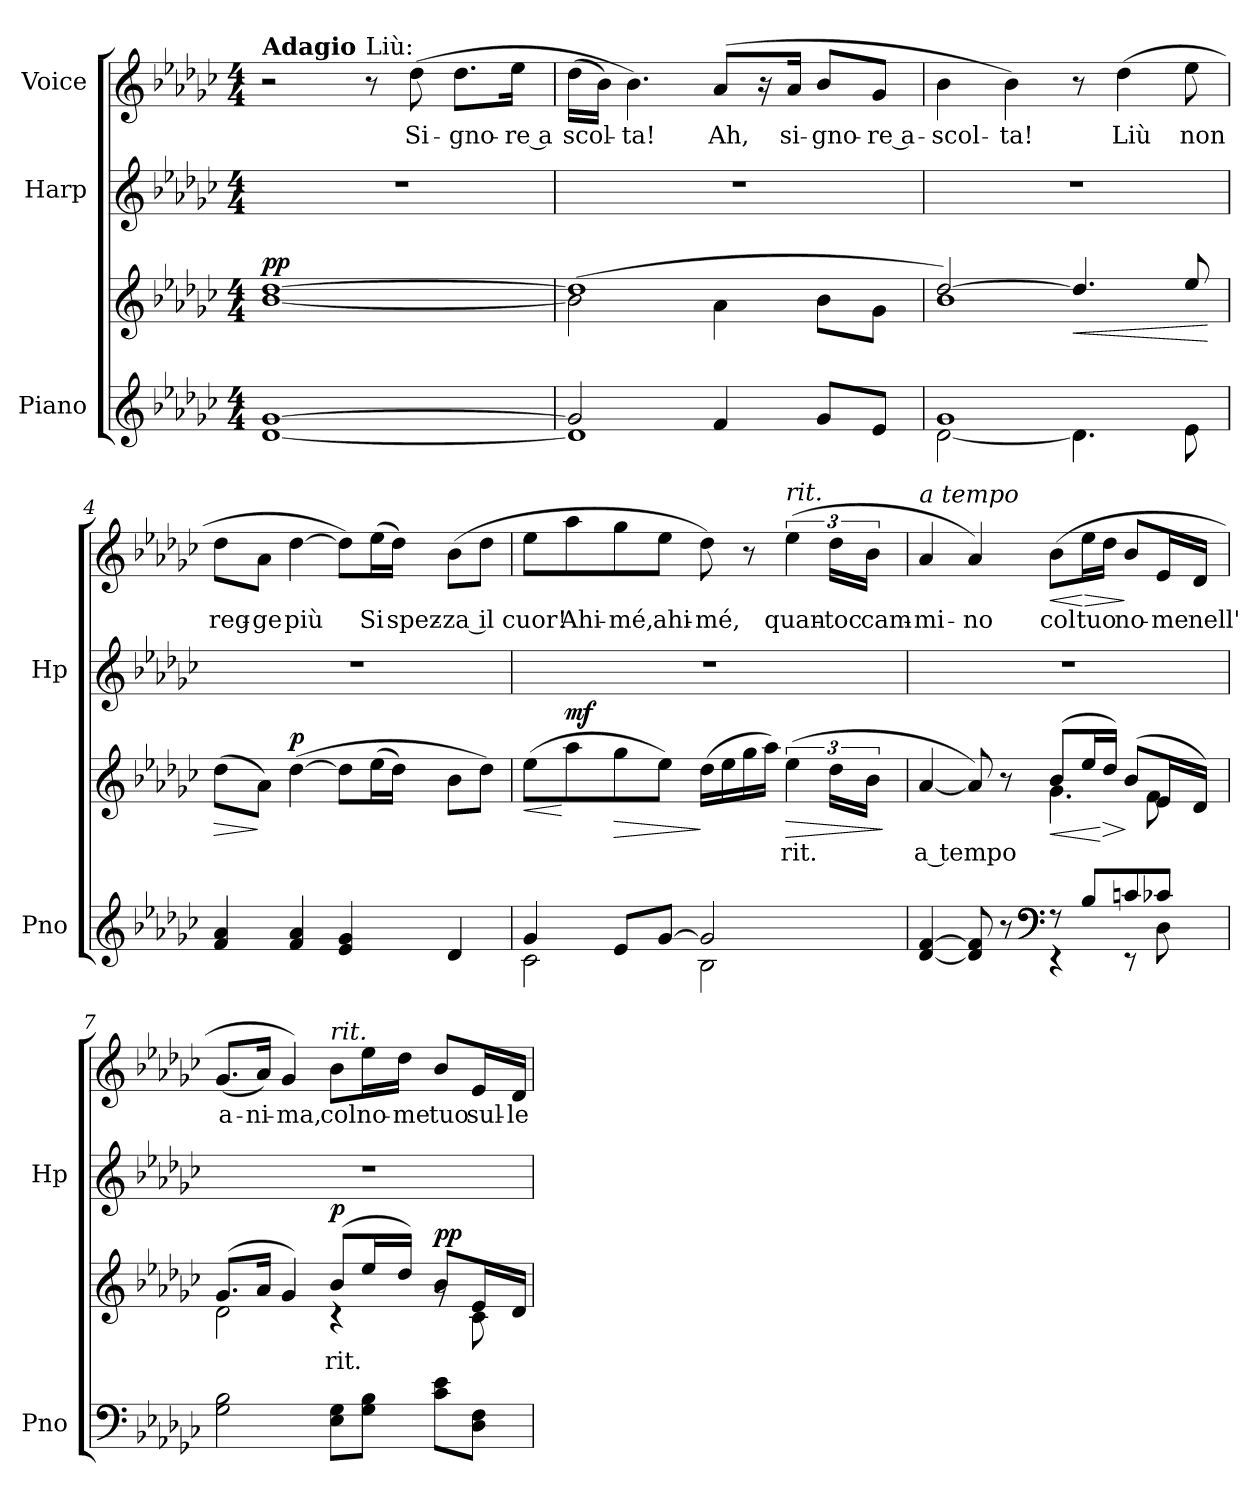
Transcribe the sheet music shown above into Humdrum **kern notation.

**kern	**kern	**text	**dynam	**kern	**kern	**text	**dynam
*part3	*part3	*part3	*part3	*part2	*part1	*part1	*part1
*staff4	*staff3	*staff3	*staff3/4	*staff2	*staff1	*staff1	*staff1
*I"Piano	*	*	*	*I"Harp	*I"Voice	*	*
*I'Pno	*	*	*	*I'Hp	*	*	*
*clefG2	*clefG2	*	*	*clefG2	*clefG2	*	*
*k[b-e-a-d-g-c-]	*k[b-e-a-d-g-c-]	*	*	*k[b-e-a-d-g-c-]	*k[b-e-a-d-g-c-]	*	*
*M4/4	*M4/4	*	*	*M4/4	*M4/4	*	*
=1	=1	=1	=1	=1	=1	=1	=1
*^	*	*	*	*	*	*	*
!	!	!	!	!	!	!LO:TX:a:B:t=Adagio	!	!
!	!	!	!	!LO:DY:b	!	!	!	!
[1g-	[1d-	[1b- [1dd-	.	pp	1r	2r	.	.
!	!	!	!	!	!	!LO:TX:a:t=Liù&colon;	!	!
.	.	.	.	.	.	8r	.	.
!	!	!	!	!	!	!	!LO:LY:b	!
.	.	.	.	.	.	(>8dd-\	Si-	.
!	!	!	!	!	!	!	!LO:LY:b	!
.	.	.	.	.	.	8.dd-\L	gno-	.
!	!	!	!	!	!	!	!LO:LY:b	!
.	.	.	.	.	.	16ee-\Jk	re a	.
=2	=2	=2	=2	=2	=2	=2	=2	=2
*	*	*^	*	*	*	*	*	*
!	!	!	!	!	!	!	!	!LO:LY:b	!
2g-/]	1d-]	(>1dd-]	2b-\]	.	.	1r	(>16dd-\LL	scol-	.
.	.	.	.	.	.	.	16b-\JJ)	.	.
!	!	!	!	!	!	!	!	!LO:LY:b	!
.	.	.	.	.	.	.	4.b-\)	ta!	.
!	!	!	!	!	!	!	!	!LO:LY:b	!
4f/	.	.	4a-\	.	.	.	(>8a-/L	Ah,	.
.	.	.	.	.	.	.	16r	.	.
!	!	!	!	!	!	!	!	!LO:LY:b	!
.	.	.	.	.	.	.	16a-/Jk	si-	.
!	!	!	!	!	!	!	!	!LO:LY:b	!
8g-/L	.	.	8b-\L	.	.	.	8b-/L	gno-	.
!	!	!	!	!	!	!	!	!LO:LY:b	!
8e-/J	.	.	8g-\J	.	.	.	8g-/J	re a-	.
!!LO:LB:g=z
=3	=3	=3	=3	=3	=3	=3	=3	=3	=3
!	!	!	!	!	!	!	!	!LO:LY:b	!
1g-	[2d-\	[2dd-/)	1b-	.	.	1r	4b-\	scol-	.
!	!	!	!	!	!	!	!	!LO:LY:b	!
.	.	.	.	.	.	.	4b-\)	ta!	.
!	!	!	!	!	!LO:HP:b	!	!	!	!
.	4.d-\]	4.dd-/]	.	.	<	.	8r	.	.
!	!	!	!	!	!	!	!	!LO:LY:b	!
.	.	.	.	.	.	.	(>4dd-\	Liù	.
!	!	!	!	!	!	!	!	!LO:LY:b	!
.	8e-\	8ee-/	.	.	.	.	8ee-\	non	.
*v	*v	*	*	*	*	*	*	*	*
*	*v	*v	*	*	*	*	*	*
.	.	.	[	.	.	.	.
=4	=4	=4	=4	=4	=4	=4	=4
!	!	!	!LO:HP:b	!	!	!LO:LY:b	!
4f/ 4a-/	(>8dd-\L	.	>	1r	8dd-\L	reg-	.
!	!	!	!	!	!	!LO:LY:b	!
.	8a-\J)	.	]	.	8a-\J	ge	.
!	!	!	!LO:DY:b	!	!	!LO:LY:b	!
4f/ 4a-/	(>[4dd-\	.	p	.	[4dd-\	più	.
4e-/ 4g-/	8dd-\L]	.	.	.	8dd-\L])	.	.
!	!	!	!	!	!	!LO:LY:b	!
.	(>16ee-\L	.	.	.	(>16ee-\L	Si	.
!	!	!	!	!	!	!LO:LY:b	!
.	16dd-\JJ)	.	.	.	16dd-\JJ)	spez-	.
!	!	!	!	!	!	!LO:LY:b	!
4d-/	8b-\L	.	.	.	(>8b-\L	za il	.
.	8dd-\J)	.	.	.	8dd-\J	.	.
!!LO:LB:g=z
=5	=5	=5	=5	=5	=5	=5	=5
*^	*	*	*	*	*	*	*
!	!	!	!	!LO:HP:b	!	!	!LO:LY:b	!
4g-/	2c-\	(>8ee-\L	.	<	1r	8ee-\L	cuor!	.
!	!	!	!	!LO:DY:n=1:b	!	!	!LO:LY:b	!
.	.	8aa-\	.	[ mf	.	8aa-\	Ahi-	.
!	!	!	!	!LO:HP:b	!	!	!LO:LY:b	!
8e-/L	.	8gg-\	.	>	.	8gg-\	mé,	.
!	!	!	!	!	!	!	!LO:LY:b	!
[8g-/J	.	8ee-\J)	.	.	.	8ee-\J	ahi-	.
!	!	!	!	!	!	!	!LO:LY:b	!
2g-/]	2B-\	(>16dd-\LL	.	]	.	8dd-\)	mé,	.
.	.	16ee-\	.	.	.	.	.	.
.	.	16gg-\	.	.	.	8r	.	.
.	.	16aa-\JJ)	.	.	.	.	.	.
!	!	!	!	!	!	!LO:TX:a:i:t=rit.	!	!
!	!	!	!LO:LY:b	!LO:HP:b	!	!	!LO:LY:b	!
.	.	(>6ee-\	rit.	>	.	(>6ee-\	quan-	.
!	!	!	!	!	!	!	!LO:LY:b	!
.	.	24dd-\LL	.	.	.	24dd-\LL	toc	.
!	!	!	!	!	!	!	!LO:LY:b	!
.	.	24b-\JJ	.	.	.	24b-\JJ	cam-	.
*v	*v	*	*	*	*	*	*	*
.	.	.	]	.	.	.	.
=6	=6	=6	=6	=6	=6	=6	=6
*^	*	*	*	*	*	*	*
!	!	!	!	!	!	!LO:TX:a:i:t=a tempo	!	!
!	!	!	!LO:LY:b	!	!	!	!LO:LY:b	!
*	*	*^	*	*	*	*	*	*
[4d-/ [4f/	2ryy	[4a-/	2ryy	a tempo	.	1r	4a-/	mi-	.
!	!	!	!	!	!	!	!	!LO:LY:b	!
8d-/] 8f/]	.	8a-/])	.	.	.	.	4a-/)	no	.
8r	.	8r	.	.	.	.	.	.	.
*clefF4	*	*	*	*	*	*	*	*	*
!	!	!	!	!	!LO:HP:b	!	!	!LO:LY:b	!LO:HP:b
8r	4r	(>8b-/L	4.g-\	.	<	.	(>8b-\L	col	<
!	!	!	!	!	!	!	!	!LO:LY:b	!LO:HP:n=1:b
8B-/L	.	16ee-/L	.	.	.	.	16ee-\L	tuo	[ >
!	!	!	!	!	!LO:HP:n=1:b	!	!	!	!
.	.	16dd-/JJ)	.	.	[ >	.	16dd-\JJ	.	.
!	!	!	!	!	!	!	!	!LO:LY:b	!
8cn/	8r	(>8b-/L	.	.	]	.	8b-/L	no-	]
!	!	!	!	!	!	!	!	!LO:LY:b	!
8c-X/J	8D-\	16e-/L	8f\	.	.	.	16e-/L	me	.
!	!	!	!	!	!	!	!	!LO:LY:b	!
.	.	16d-/JJ)	.	.	.	.	16d-/JJ	nell'	.
*v	*v	*	*	*	*	*	*	*	*
!!LO:PB:g=z
=7	=7	=7	=7	=7	=7	=7	=7	=7
!	!	!	!	!	!	!	!LO:LY:b	!
2G-\ 2B-\	(>8.g-/L	2d-\	.	.	1r	(>8.g-/L	a-	.
!	!	!	!	!	!	!	!LO:LY:b	!
.	16a-/Jk	.	.	.	.	16a-/Jk)	ni-	.
!	!	!	!	!	!	!	!LO:LY:b	!
.	4g-/)	.	.	.	.	4g-/)	ma,	.
!	!	!	!	!	!	!LO:TX:a:i:t=rit.	!	!
!	!	!	!LO:LY:a	!LO:DY:b	!	!	!LO:LY:b	!
8E-\ 8G-\L	(>8b-/L	4r	rit.	p	.	8b-\L	col	.
!	!	!	!	!	!	!	!LO:LY:b	!
8G-\ 8B-\J	16ee-/L	.	.	.	.	16ee-\L	no-	.
!	!	!	!	!	!	!	!LO:LY:b	!
.	16dd-/JJ)	.	.	.	.	16dd-\JJ	me	.
!	!	!	!	!LO:DY:b	!	!	!LO:LY:b	!
8c-\ 8e-\L	8b-/L	8rg	.	pp	.	8b-/L	tuo	.
!	!	!	!	!	!	!	!LO:LY:b	!
8D-\ 8F\J	16e-/L	8c-\	.	.	.	16e-/L	sul-	.
!	!	!	!	!	!	!	!LO:LY:b	!
.	16d-/JJ	.	.	.	.	16d-/JJ	le	.
*	*v	*v	*	*	*	*	*	*
=	=	=	=	=	=	=	=
*-	*-	*-	*-	*-	*-	*-	*-
